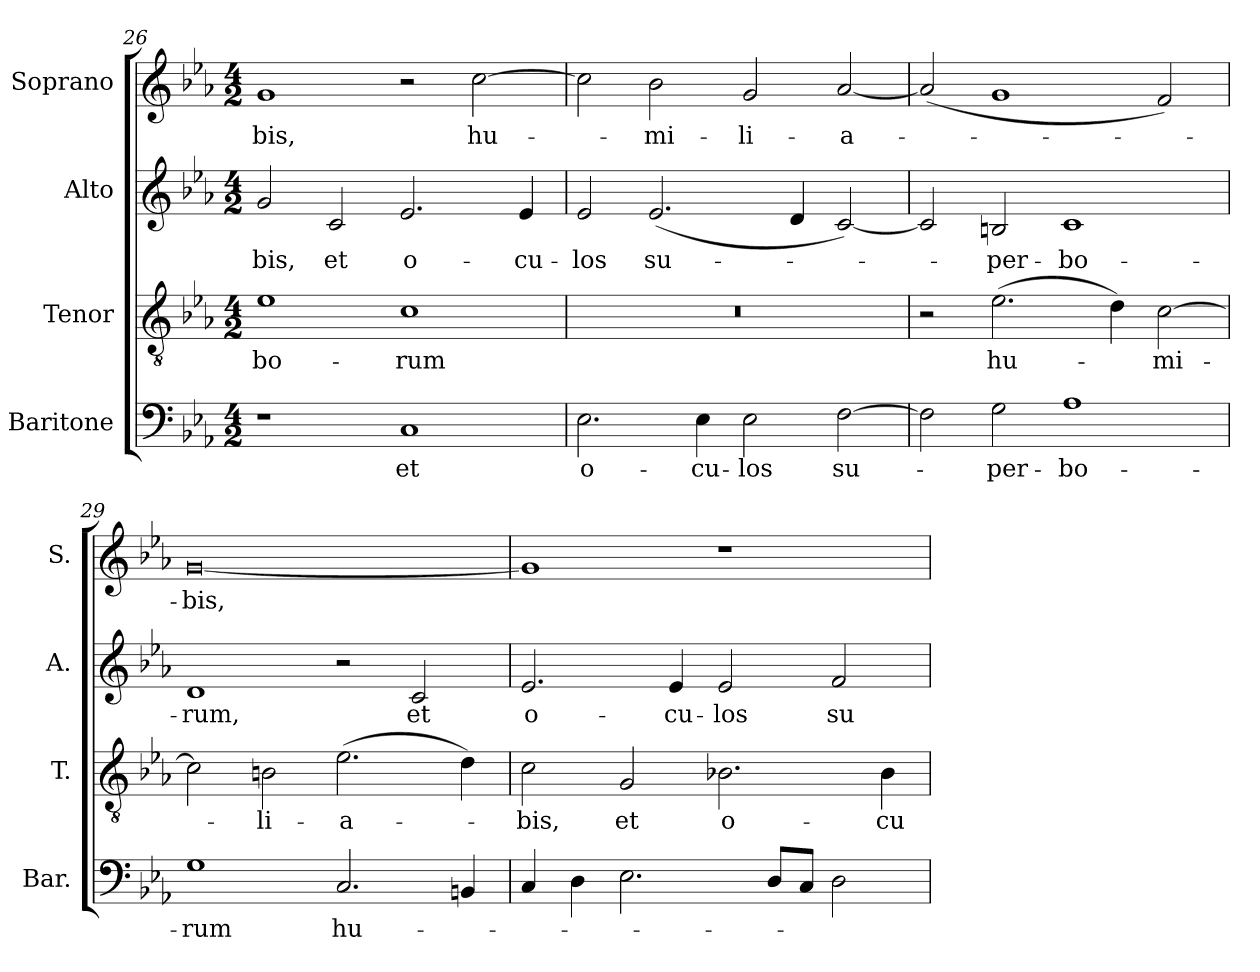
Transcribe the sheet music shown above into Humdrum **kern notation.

**kern	**text	**kern	**text	**kern	**text	**kern	**text
*part4	*part4	*part3	*part3	*part2	*part2	*part1	*part1
*staff4	*staff4	*staff3	*staff3	*staff2	*staff2	*staff1	*staff1
*I"Baritone	*	*I"Tenor	*	*I"Alto	*	*I"Soprano	*
*I'Bar.	*	*I'T.	*	*I'A.	*	*I'S.	*
*clefF4	*	*clefGv2	*	*clefG2	*	*clefG2	*
*	*	*ITrd7c12	*	*	*	*	*
*k[b-e-a-]	*	*k[b-e-a-]	*	*k[b-e-a-]	*	*k[b-e-a-]	*
*E-:	*	*E-:	*	*E-:	*	*E-:	*
*M4/2	*	*M4/2	*	*M4/2	*	*M4/2	*
=26	=26	=26	=26	=26	=26	=26	=26
!	!	!	!LO:LY:b:color=#000000	!	!	!	!
!	!	!	!	!	!LO:LY:b:color=#000000	!	!
!	!	!	!	!	!	!	!LO:LY:b:color=#000000
1r	.	1E-i	-bo-	2gi/	-bis,	1gi	-bis,
!	!	!	!	!	!LO:LY:b:color=#000000	!	!
.	.	.	.	2ci/	et	.	.
!	!LO:LY:b:color=#000000	!	!	!	!	!	!
!	!	!	!LO:LY:b:color=#000000	!	!	!	!
!	!	!	!	!	!LO:LY:b:color=#000000	!	!
1Ci	et	1Ci	-rum	2.e-i/	o-	2r	.
!	!	!	!	!	!	!	!LO:LY:b:color=#000000
.	.	.	.	.	.	[2cci\	hu-
!	!	!	!	!	!LO:LY:b:color=#000000	!	!
.	.	.	.	4e-i/	-cu-	.	.
=27	=27	=27	=27	=27	=27	=27	=27
!	!LO:LY:b:color=#000000	!LO:N:vis=1	!	!	!	!	!
!	!	!	!	!	!LO:LY:b:color=#000000	!	!
2.E-i\	o-	0r	.	2e-i/	-los	2cci\]	.
!	!	!	!	!	!LO:LY:b:color=#000000	!	!
!	!	!	!	!	!	!	!LO:LY:b:color=#000000
.	.	.	.	(2.e-i/	su-	2b-i\	-mi-
!	!LO:LY:b:color=#000000	!	!	!	!	!	!
4E-i\	-cu-	.	.	.	.	.	.
!	!LO:LY:b:color=#000000	!	!	!	!	!	!
!	!	!	!	!	!	!	!LO:LY:b:color=#000000
2E-i\	-los	.	.	.	.	2gi/	-li-
.	.	.	.	4di/	.	.	.
!	!LO:LY:b:color=#000000	!	!	!	!	!	!
!	!	!	!	!	!	!	!LO:LY:b:color=#000000
[2Fi\	su-	.	.	[2ci/)	.	[2a-i/	-a-
=28	=28	=28	=28	=28	=28	=28	=28
2Fi\]	.	2r	.	2ci/]	.	(2a-i/]	.
!	!LO:LY:b:color=#000000	!	!	!	!	!	!
!	!	!	!LO:LY:b:color=#000000	!	!	!	!
!	!	!	!	!	!LO:LY:b:color=#000000	!	!
2Gi\	-per-	(2.E-i\	hu-	2Bni/	-per-	1gi	.
!	!LO:LY:b:color=#000000	!	!	!	!	!	!
!	!	!	!	!	!LO:LY:b:color=#000000	!	!
1A-i	-bo-	.	.	1ci	-bo-	.	.
.	.	4Di\)	.	.	.	.	.
!	!	!	!LO:LY:b:color=#000000	!	!	!	!
.	.	[2Ci\	-mi-	.	.	2fi/)	.
=29	=29	=29	=29	=29	=29	=29	=29
!	!LO:LY:b:color=#000000	!	!	!	!	!	!
!	!	!	!	!	!LO:LY:b:color=#000000	!	!
!	!	!	!	!	!	!	!LO:LY:b:color=#000000
1Gi	-rum	2Ci\]	.	1di	-rum,	[0gi	-bis,
!	!	!	!LO:LY:b:color=#000000	!	!	!	!
.	.	2BBni\	-li-	.	.	.	.
!	!LO:LY:b:color=#000000	!	!	!	!	!	!
!	!	!	!LO:LY:b:color=#000000	!	!	!	!
2.Ci/	hu-	(2.E-i\	-a-	2r	.	.	.
!	!	!	!	!	!LO:LY:b:color=#000000	!	!
.	.	.	.	2ci/	et	.	.
4BBni/	.	4Di\)	.	.	.	.	.
=30	=30	=30	=30	=30	=30	=30	=30
!	!	!	!LO:LY:b:color=#000000	!	!	!	!
!	!	!	!	!	!LO:LY:b:color=#000000	!	!
4Ci/	.	2Ci\	-bis,	2.e-i/	o-	1gi]	.
4Di\	.	.	.	.	.	.	.
!	!	!	!LO:LY:b:color=#000000	!	!	!	!
2.E-i\	.	2GGi/	et	.	.	.	.
!	!	!	!	!	!LO:LY:b:color=#000000	!	!
.	.	.	.	4e-i/	-cu-	.	.
!	!	!	!LO:LY:b:color=#000000	!	!	!	!
!	!	!	!	!	!LO:LY:b:color=#000000	!	!
.	.	2.BB-Xi\	o-	2e-i/	-los	1r	.
8Di/L	.	.	.	.	.	.	.
8Ci/J	.	.	.	.	.	.	.
!	!	!	!	!	!LO:LY:b:color=#000000	!	!
2Di\	.	.	.	2fi/	su-	.	.
!	!	!	!LO:LY:b:color=#000000	!	!	!	!
.	.	4BB-i\	-cu-	.	.	.	.
=	=	=	=	=	=	=	=
*-	*-	*-	*-	*-	*-	*-	*-
